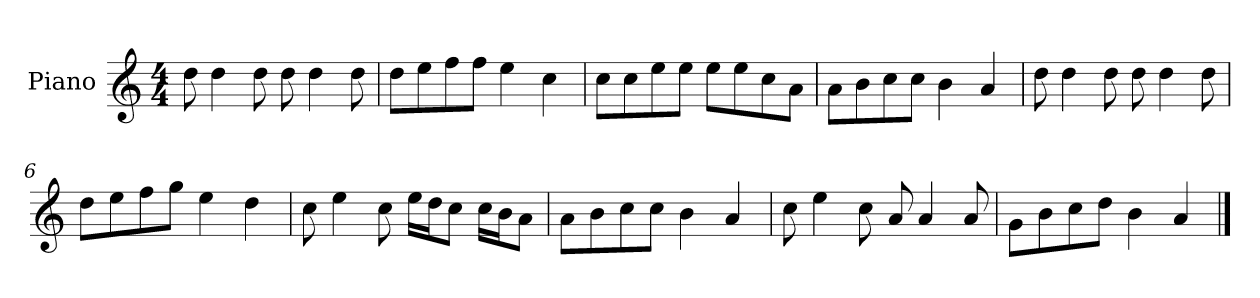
**kern
*part1
*staff1
*I"Piano
*I'P-no
*clefG2
*k[]
*M4/4
*MM90
=1
8dd\
4dd\
8dd\
8dd\
4dd\
8dd\
=2
8dd\L
8ee\
8ff\
8ff\J
4ee\
4cc\
=3
8cc\L
8cc\
8ee\
8ee\J
8ee\L
8ee\
8cc\
8a\J
=4
8a\L
8b\
8cc\
8cc\J
4b\
4a/
=5
8dd\
4dd\
8dd\
8dd\
4dd\
8dd\
=6
8dd\L
8ee\
8ff\
8gg\J
4ee\
4dd\
!!LO:LB:g=z
=7
8cc\
4ee\
8cc\
16ee\LL
16dd\J
8cc\J
16cc\LL
16b\J
8a\J
=8
8a\L
8b\
8cc\
8cc\J
4b\
4a/
=9
8cc\
4ee\
8cc\
8a/
4a/
8a/
=10
8g\L
8b\
8cc\
8dd\J
4b\
4a/
==
*-
